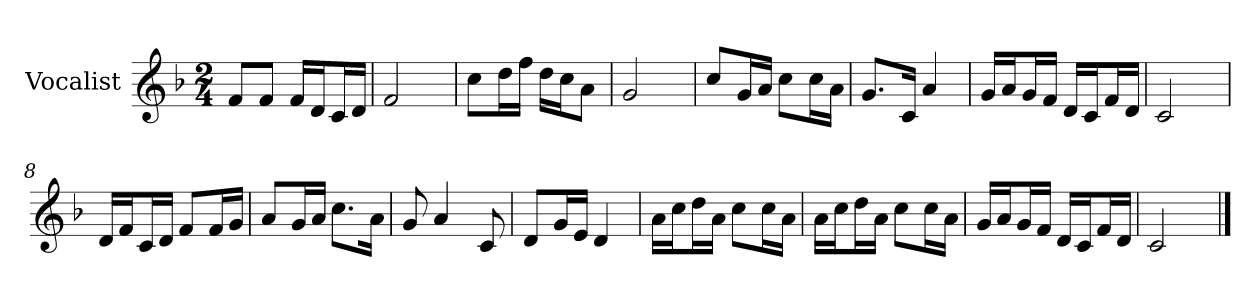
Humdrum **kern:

**kern
*part1
*staff1
*I"Vocalist
*k[b-]
*F:
*M2/4
=
8fL
8fJ
16fLL
16dJ
16cL
16dJJ
=1
2f
=2
8ccL
16ddL
16ffJJ
16ddLL
16ccJ
8aJ
=3
2g
=4
8ccL
16gL
16aJJ
8ccL
16ccL
16aJJ
=5
8.gL
16cJk
4a
=6
16gLL
16aJ
16gL
16fJJ
16dLL
16cJ
16fL
16dJJ
=7
2c
=8
16dLL
16fJ
16cL
16dJJ
8fL
16fL
16gJJ
=9
8aL
16gL
16aJJ
8.ccL
16aJk
=10
8g
4a
8c
=11
8dL
16gL
16eJJ
4d
=12
16aLL
16ccJ
16ddL
16aJJ
8ccL
16ccL
16aJJ
=13
16aLL
16ccJ
16ddL
16aJJ
8ccL
16ccL
16aJJ
=14
16gLL
16aJ
16gL
16fJJ
16dLL
16cJ
16fL
16dJJ
=15
2c
==
*-
